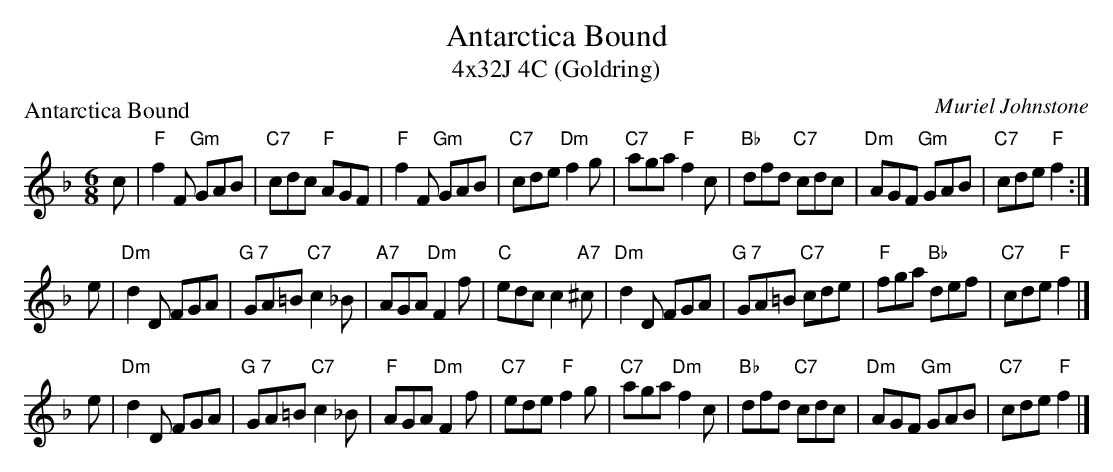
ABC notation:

X:1
T: Antarctica Bound
T: 4x32J 4C (Goldring)
P: Antarctica Bound
C: Muriel Johnstone
M: 6/8
L: 1/8
K: F
c \
| "F"f2F "Gm"GAB | "C7"cdc "F"AGF | "F"f2F "Gm"GAB | "C7"cde "Dm"f2g \
| "C7"aga "F"f2c | "Bb"dfd "C7"cdc | "Dm"AGF "Gm"GAB | "C7"cde "F"f2 :|
e \
| "Dm"d2D FGA | "G 7"GA=B "C7"c2_B | "A7"AGA "Dm"F2f | "C"edc c2"A7"^c \
| "Dm"d2D FGA | "G 7"GA=B "C7"cde | "F"fga "Bb"def | "C7"cde "F"f2 |]
e \
| "Dm"d2D FGA | "G 7"GA=B "C7"c2_B | "F"AGA "Dm"F2f | "C7"ede "F"f2g \
| "C7"aga "Dm"f2c | "Bb"dfd "C7"cdc | "Dm"AGF "Gm"GAB | "C7"cde "F"f2 |]
